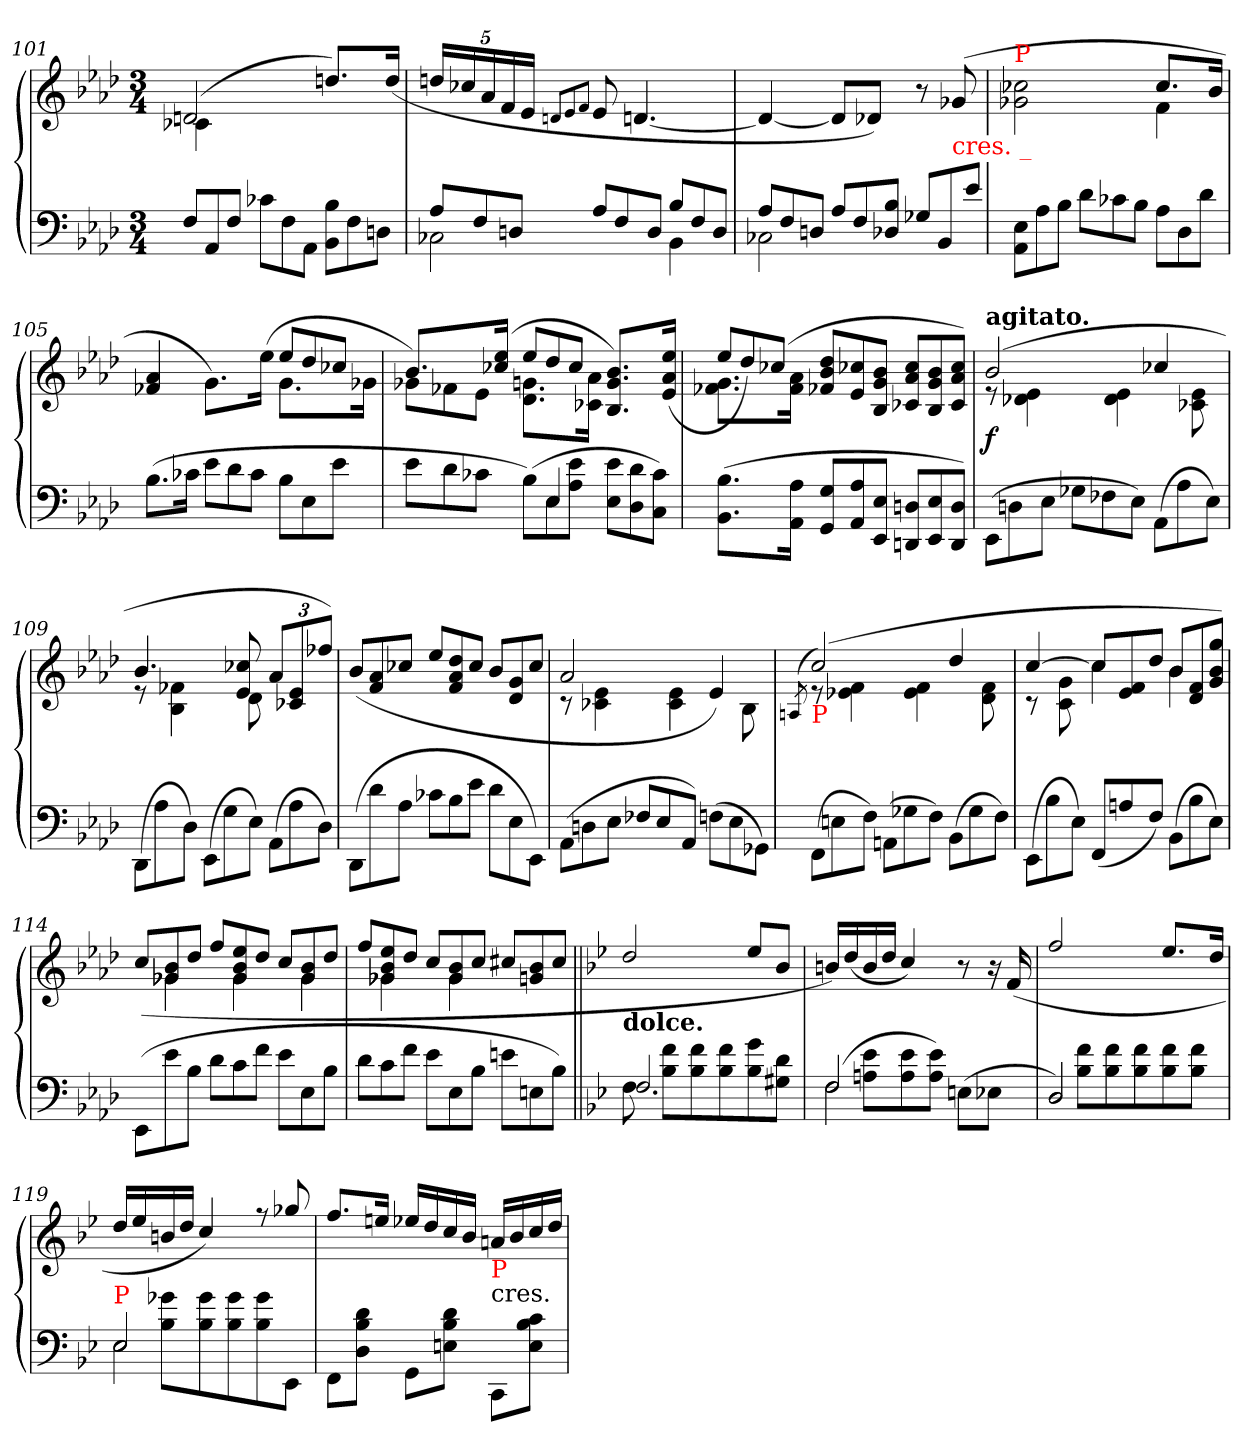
**kern	**kern	**dynam
*part1	*part1	*part1
*staff2	*staff1	*staff1/2
*clefF4	*clefG2	*
*k[b-e-a-d-]	*k[b-e-a-d-]	*
*M3/4	*M3/4	*
*Xtuplet	*	*
=101	=101	=101
*	*^	*
12FL	(<2dn	4c-X	.
12AA-	.	.	.
12FJ	.	.	.
12c-XL	.	2ryy	.
12F	.	.	.
12AA-J	.	.	.
12B- 12BB-L	8.ddn/L)	.	.
12F	.	.	.
12DnJ	.	.	.
.	(>16ddJk	.	.
*	*v	*v	*
=102	=102	=102
*^	*	*
*	*	*Xbrackettup	*
12A-L	2C-X	20ddnLL	.
.	.	20cc-X	.
12F	.	.	.
.	.	20a-	.
.	.	20f	.
12DnJ	.	.	.
.	.	20e-JJ	.
.	.	8qqdn/L	.
.	.	8qqe-/	.
.	.	8qqf/J	.
12A-L	.	8e-	.
12F	.	.	.
.	.	[4.d	.
12DJ	.	.	.
12B-L	4BB-\	.	.
12F	.	.	.
12DJ	.	.	.
=103	=103	=103	=103
12A-/L	2C-X\	4dn_	.
12F	.	.	.
12DnJ	.	.	.
12A-/L	.	8dL]	.
12F	.	.	.
.	.	8d-XJ)	.
12B- 12D-XJ	.	.	.
12G-X/L	4ryy	8r	.
12BB-	.	.	.
!	!	!LO:TX:b:color=red:t=cres. _	!
.	.	(>8g-X	.
12e-J	.	.	.
*v	*v	*	*
=104	=104	=104
*	*^	*
!	!LO:TX:a:color=red:t=P	!	!
12E- 12AA-L	2cc-X\ 2g-X\	2ryy	.
12A-	.	.	.
12B-J	.	.	.
12d-L	.	.	.
12c-X	.	.	.
12B-J	.	.	.
12A-L	8.cc-L	4f	.
12D-	.	.	.
12d-J	.	.	.
.	16b-Jk	.	.
=105	=105	=105	=105
(>8.B-L	4a- 4f-X	2ryy	.
16c-XJk	.	.	.
12e-\L	8.gL)	.	.
12d-\	.	.	.
12c-J	.	.	.
.	(>16ee-Jk	.	.
*	*Xtuplet	*	*
12B-L	12ee-L	8.gL	.
12E-	12dd-	.	.
12e-J	12cc-XJ	.	.
.	.	16g-XJk	.
=106	=106	=106	=106
*^	*	*	*
4ryy	12e-L	8.b-L)	12g-XL	.
.	12d-	.	12f-X	.
.	12c-XJ	.	12e-J	.
.	.	(>16ee- 16cc-XJk	.	.
12ryy	(>12B-L)	12ee-L	8.gn 8.d-L	.
6E-	12E-	12dd-	.	.
.	12e- 12A-J	12cc-J	.	.
.	.	.	16a- 16c-XJk	.
4ryy	12e- 12E-L	8.b- 8.g 8.B-L)	4ryy	.
.	12d- 12D-	.	.	.
.	12c- 12CJ)	.	.	.
.	.	(>16ee- 16a- 16e-Jk	.	.
*v	*v	*	*	*
=107	=107	=107	=107
(>8.B- 8.BB-L	12ee-L	8.g 8.f-XL	.
.	12dd-)	.	.
.	(>12cc-XJ	.	.
16A- 16AA-Jk	.	16a- 16f-Jk	.
12G 12GGL	12dd- 12b- 12f-XL	2ryy	.
12A- 12AA-	12cc-X 12e-	.	.
12E- 12EE-J	12b- 12g 12B-J	.	.
12Dn 12DDL	12cc- 12a- 12c-L	.	.
12E- 12EE-	12b- 12g 12B-	.	.
12D 12DDJ)	12cc- 12a- 12c-J)	.	.
=108	=108	=108	=108
!	!LO:TX:a:B:t=agitato.	!	!
(>12EE-\L	(>2b-	8re	f
12Dn	.	.	.
.	.	4e- 4d-X	.
12E-J	.	.	.
12G-XL	.	.	.
12F-X	.	.	.
.	.	4e- 4d-	.
12E-J)	.	.	.
(>12AA-L	4cc-X	.	.
12A-	.	.	.
.	.	8e- 8c-	.
12E-J)	.	.	.
=109	=109	=109	=109
(>12DD-\L	4.b-	8re	.
12A-	.	.	.
.	.	4f-X 4B-	.
12D-J)	.	.	.
(>12EE-\L	.	.	.
12G	.	.	.
.	8cc-X/ 8e-/	8d-\	.
12E-J)	.	.	.
*	*tuplet	*	*
(>12AA-L	12a-/L	4ryy	.
12A-	12e- 12c-	.	.
12D-J)	12ff-XJ)	.	.
*	*v	*v	*
=110	=110	=110
*	*Xtuplet	*
(>12DD-L	(>12b-/L	.
12d-	12a-/ 12f/	.
12A-J	12cc-X/J	.
12c-XL	12ee-/L	.
12B-	12dd- 12a- 12f	.
12e-J	12cc-J	.
12d-L	12b-/L	.
12E-	12g/ 12d-/	.
12EE-J)	12cc-/J	.
=111	=111	=111
*	*^	*
(>12AA-\L	2a-	8rc	.
12Dn	.	.	.
.	.	4e- 4c-	.
12E-J	.	.	.
12F-XL	.	.	.
12E-	.	.	.
.	.	4e- 4c-	.
12AA-J)	.	.	.
(>12Fn\L	4e-)	.	.
12E-	.	.	.
.	.	8B-	.
12GG-XJ)	.	.	.
=112	=112	=112	=112
.	(>8qAn/	.	.
!	!LO:TX:b:color=red:t=P	!	!
(>12FF\L	(>2cc)	8re	.
12En	.	.	.
.	.	4f 4e-X	.
12FJ)	.	.	.
(>12AAn\L	.	.	.
12G-X	.	.	.
.	.	4f 4e-	.
12FJ)	.	.	.
(>12BB-\L	4dd-	.	.
12G-	.	.	.
.	.	8f 8d-	.
12FJ)	.	.	.
=113	=113	=113	=113
(>12EE-\L	[4cc	8rc	.
12B-\	.	.	.
.	.	8g 8c	.
12E-\J)	.	.	.
(>12FFL	12ccL]	4cc	.
12An	12f 12e-	.	.
12FJ)	12dd-J	.	.
(>12BB-L	12b-L	4b-	.
12B-	12f 12d-	.	.
12E-J)	12gg 12b- 12gJ)	.	.
=114	=114	=114	=114
(>12EE-L	(>12cc/L	12ryy	.
12e-	12b- 12g-X	6g-X	.
12B-J	12dd-J	.	.
12d-L	12ff/L	12ryy	.
12c	12ee- 12b- 12g-	6g-	.
12fJ	12dd-J	.	.
12e-L	12cc/L	12ryy	.
12E-	12b- 12g-	6g-	.
12B-J	12dd-J	.	.
=115	=115	=115	=115
12d-L	12ffL	12ryy	.
12c	12ee- 12b- 12g-X	6g-X	.
12fJ	12dd-J	.	.
12e-L	12cc/L	12ryy	.
12E-	12b-/ 12g-/	6g-	.
12B-J	12cc/J	.	.
12enL	12cc#X/L	12ryy	.
12En	12b-/ 12gn/	6ryy	.
12B-J)	12cc#/J	.	.
*	*v	*v	*
=116||	=116||	=116||
*k[b-e-]	*k[b-e-]	*
!	!LO:TX:b:B:t=dolce.	!
!LO:N:vis=2.	!	!
*^	*	*
8F\	2.F/	2dd/	.
8f\ 8B-\L	.	.	.
8f\ 8B-\	.	.	.
8f\ 8B-\	.	.	.
8g\ 8B-\	.	8ee-/L	.
8d\ 8G#X\J	.	8b-/J	.
=117	=117	=117	=117
!LO:N:vis=2	!	!	!
(>8F	2F\	16bn/LL)	.
.	.	(<16dd	.
8e-\ 8An\L	.	16b	.
.	.	16ddJJ	.
8e- 8A	.	4cc/)	.
8e- 8AJ)	.	.	.
4ryy	(>8EnL	8r	.
.	8E-XJ	16r	.
.	.	(>16f	.
=118	=118	=118	=118
!LO:N:vis=2	!	!	!
8D	2D/)	2ff/	.
8f\ 8B-\L	.	.	.
8f\ 8B-\	.	.	.
8f\ 8B-\	.	.	.
8f\ 8B-\	4ryy	8.ee-/L	.
8f\ 8B-\J	.	.	.
.	.	16dd/Jk	.
=119	=119	=119	=119
!LO:TX:a:color=red:t=P	!	!	!
!LO:N:vis=2	!	!	!
8E-\	2E-/	16dd/LL	.
.	.	16ee-	.
8g-X\ 8B-\L	.	16bn	.
.	.	16ddJJ	.
8g-\ 8B-\	.	4cc/)	.
8g-\ 8B-\	.	.	.
8g-\ 8B-\	4ryy	8rff	.
8EE-\J	.	8gg-X/	.
*v	*v	*	*
=120	=120	=120
8FF\L	8.ff/L	.
8d 8B- 8DJ	.	.
.	16eenJk	.
8GG\L	16ee-X/LL	.
.	16dd	.
8d 8B- 8EnJ	16cc	.
.	16b-JJ	.
!	!LO:TX:c:t=cres.	!
!	!LO:TX:b:color=red:t=P	!
8CC\L	16an/LL	.
.	16b-	.
8c 8B- 8EJ	16cc	.
.	16ddJJ	.
=	=	=
*-	*-	*-
